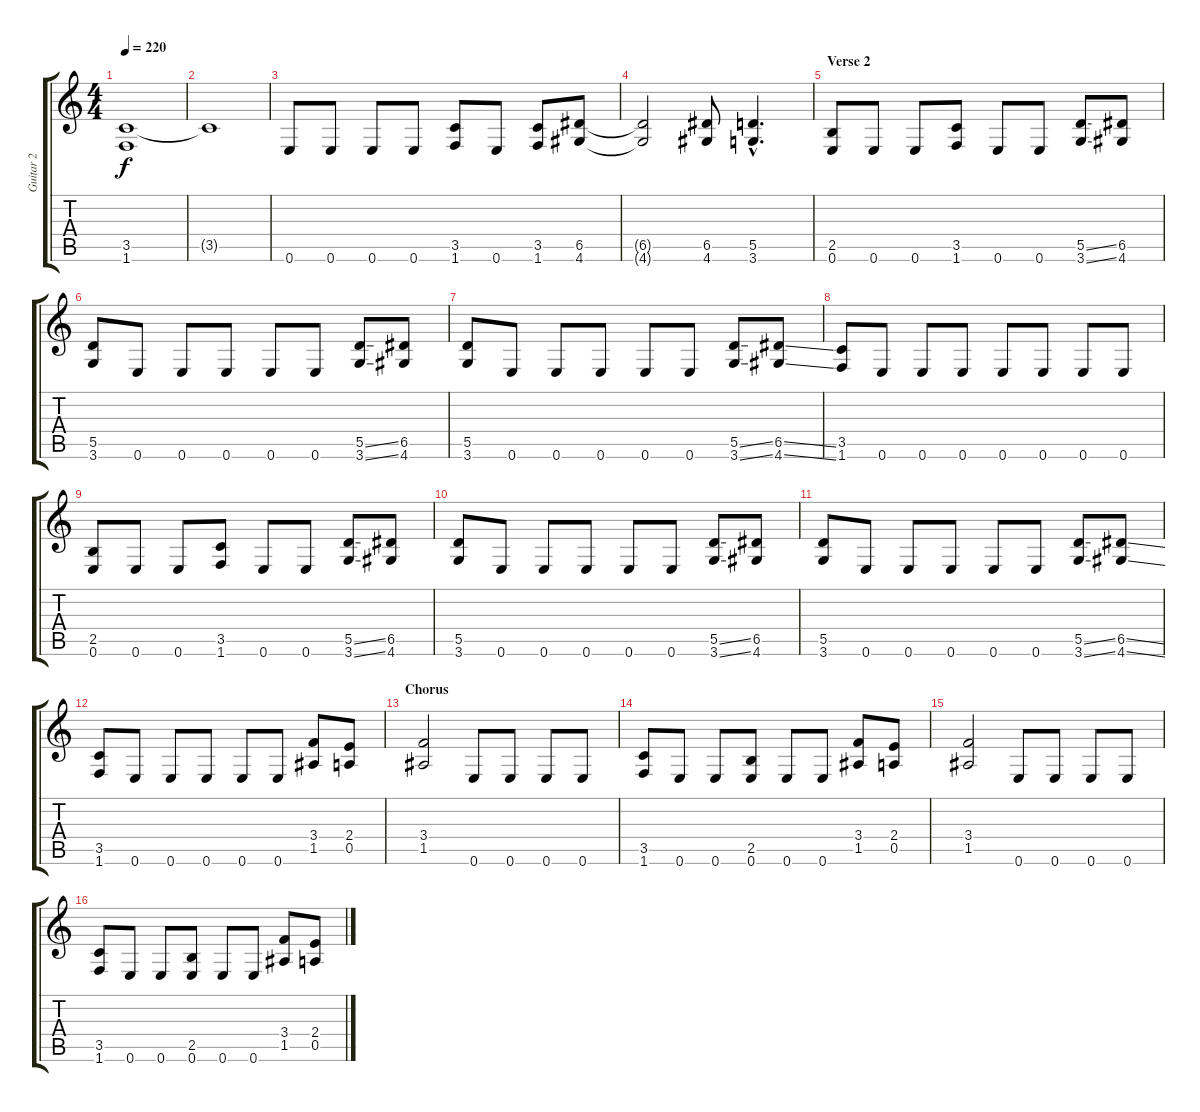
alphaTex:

\track ("Guitar 2" "Guitar 2") {instrument overdrivenguitar}
\staff {score tabs}
\tuning (E4 B3 G3 D3 A2 E2) {hide}
\ts (4 4)
\tempo 220
\clef g2
\ks c
(3.5 1.6).1{dy f} |
3.5{t}.1 |
0.6.8 0.6.8 0.6.8 0.6.8 (3.5 1.6).8 0.6.8 (3.5 1.6).8 (6.5 4.6).8 |
(6.5{t} 4.6{t}).2 (6.5 4.6).8 (5.5{hac} 3.6{hac}).4{d} |
\section ("" "Verse 2")
(2.5 0.6).8 0.6.8 0.6.8 (3.5 1.6).8 0.6.8 0.6.8 (5.5{ss} 3.6{ss}).8 (6.5 4.6).8 |
(5.5 3.6).8 0.6.8 0.6.8 0.6.8 0.6.8 0.6.8 (5.5{ss} 3.6{ss}).8 (6.5 4.6).8 |
(5.5 3.6).8 0.6.8 0.6.8 0.6.8 0.6.8 0.6.8 (5.5{ss} 3.6{ss}).8 (6.5{ss} 4.6{ss}).8 |
(3.5 1.6).8 0.6.8 0.6.8 0.6.8 0.6.8 0.6.8 0.6.8 0.6.8 |
(2.5 0.6).8 0.6.8 0.6.8 (3.5 1.6).8 0.6.8 0.6.8 (5.5{ss} 3.6{ss}).8 (6.5 4.6).8 |
(5.5 3.6).8 0.6.8 0.6.8 0.6.8 0.6.8 0.6.8 (5.5{ss} 3.6{ss}).8 (6.5 4.6).8 |
(5.5 3.6).8 0.6.8 0.6.8 0.6.8 0.6.8 0.6.8 (5.5{ss} 3.6{ss}).8 (6.5{ss} 4.6{ss}).8 |
(3.5 1.6).8 0.6.8 0.6.8 0.6.8 0.6.8 0.6.8 (3.4 1.5).8 (2.4 0.5).8 |
\section ("" "Chorus")
(3.4 1.5).2 0.6.8 0.6.8 0.6.8 0.6.8 |
(3.5 1.6).8 0.6.8 0.6.8 (2.5 0.6).8 0.6.8 0.6.8 (3.4 1.5).8 (2.4 0.5).8 |
(3.4 1.5).2 0.6.8 0.6.8 0.6.8 0.6.8 |
(3.5 1.6).8 0.6.8 0.6.8 (2.5 0.6).8 0.6.8 0.6.8 (3.4 1.5).8 (2.4 0.5).8
